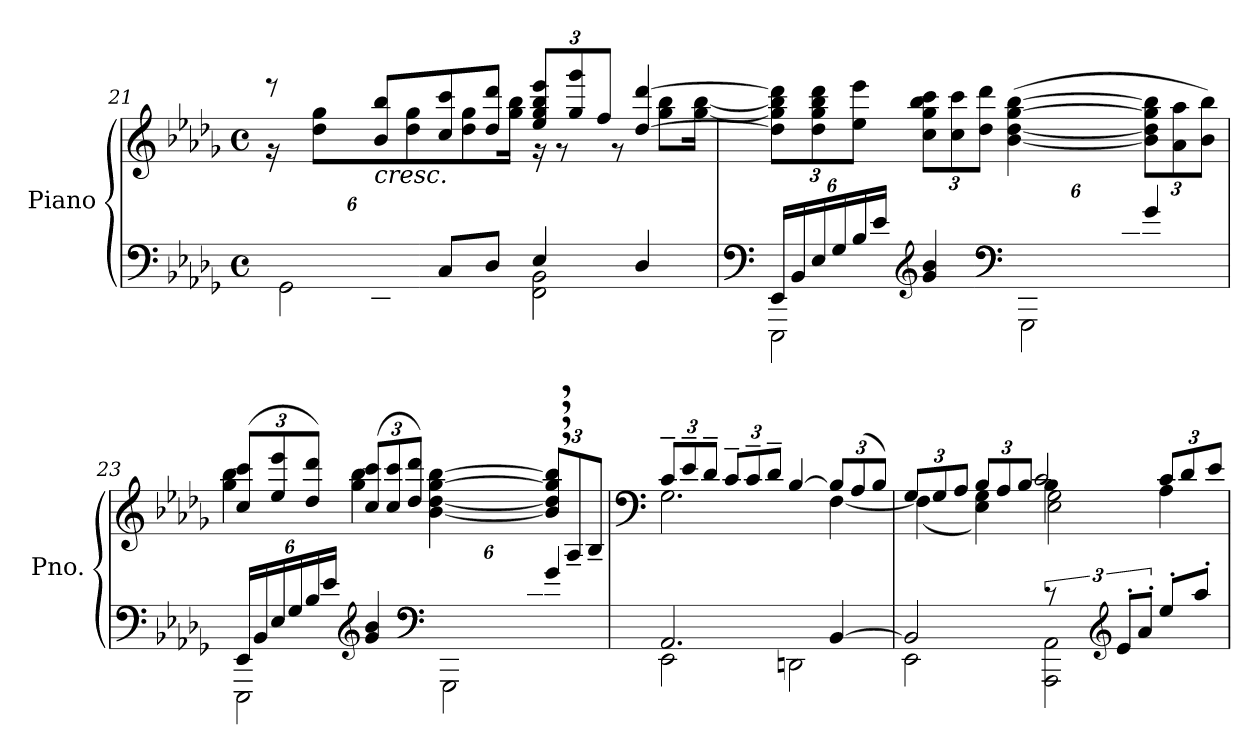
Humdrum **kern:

**kern	**kern
*part1	*part1
*staff2	*staff1
*I"Piano	*
*I'Pno.	*
!!LO:PB:g=z
*clefF4	*clefG2
*k[b-e-a-d-g-]	*k[b-e-a-d-g-]
*M4/4	*M4/4
*met(c)	*met(c)
*Xbrackettup	*
=21	=21
*^	*^
24GG-/LLyy	(>2GG-\	8r	16r
24D-/	.	.	.
.	.	.	8dd-\ 8gg-\L
24G-/	.	.	.
*clefG2	*	*	*
!	!	!LO:TX:b:i:t=cresc.	!
24B-/	.	8b-/ 8bb-/L	.
24d-/	.	.	.
.	.	.	8dd-\ 8gg-\
24g-/JJ	.	.	.
8a-/L	.	8cc/ 8ccc/	.
.	.	.	8dd-\ 8gg-\
8b-/J	.	8dd-/ 8ddd-/J	.
.	.	.	16gg-\ 16bb-\Jk
*	*	*Xbrackettup	*
4cc/	2d-\ 2g-\	12ee-/ 12gg-/ 12bb-/ 12eee-/L	16r
.	.	.	8r
.	.	12gg-/ 12ggg-/	.
.	.	12ff/J	.
.	.	.	8r
4b-/	.	[4dd-/ [4ddd-/	.
.	.	.	8gg-\ 8bb-\L
.	.	.	[16gg-\ [16bb-\Jk
*	*	*v	*v
=22	=22	=22
*clefF4	*	*
24EE-/LL	2EEE-\	12dd-\] 12gg-\] 12bb-\] 12ddd-\]L
24BB-/	.	.
24E-/	.	12dd-\ 12gg-\ 12bb-\ 12ddd-\
24G-/	.	.
24B-/	.	12ee-\ 12eee-\J)
24e-/JJ	.	.
*clefG2	*	*
4g-/ 4b-/	.	12cc\ 12gg-\ 12bb-\ 12ccc\L
.	.	12cc\ 12ccc\
.	.	12dd-\ 12ddd-\J
*clefF4	*	*
24GGG-/LLyy	2GGG-\	(>[4b-\ [4dd-\ [4gg-\ [4bb-\
24GG-/	.	.
24D-/	.	.
24G-/	.	.
24B-/	.	.
24d-/JJ	.	.
4g-/	.	12b-\] 12dd-\] 12gg-\] 12bb-\]L
.	.	12a-\ 12aa-\
.	.	12b-\ 12bb-\J)
!!LO:LB:g=z
=23	=23	=23
*	*	*^
24EE-/LL	2EEE-\	(>12cc/ 12ccc/L	4gg-\ 4bb-\
24BB-/	.	.	.
24E-/	.	12ee-/ 12eee-/	.
24G-/	.	.	.
24B-/	.	12dd-/ 12ddd-/J)	.
24e-/JJ	.	.	.
*clefG2	*	*	*
4g-/ 4b-/	.	(>12cc/ 12ccc/L	4gg-\ 4bb-\
.	.	12cc/ 12ccc/	.
.	.	12dd-/ 12ddd-/J)	.
*clefF4	*	*	*
24GGG-/LLyy	2GGG-\	[4b-\ [4dd-\ [4gg-\ [4bb-\	2ryy
24GG-/	.	.	.
24D-/	.	.	.
24G-/	.	.	.
24B-/	.	.	.
24d-/JJ	.	.	.
4g-/	.	12b-/], 12dd-/], 12gg-/], 12bb-/],L	.
.	.	12A-~/	.
.	.	12B-~/J	.
=24	=24	=24	=24
*	*	*clefF4	*
2.AA-/	2EE-\	12c~/L	2.G-\
.	.	12e-~/	.
.	.	12d-~/J	.
.	.	12c~/L	.
.	.	12c~/	.
.	.	12d-~/J	.
.	2DDn\	[4B-/	.
[4BB-/	.	12B-/L]	[4F\
.	.	(<12A-/	.
.	.	12B-/J)	.
!!LO:LB:g=z
=25	=25	=25	=25
*	*	*^	*^
2BB-/]	2EE-\	(>12G-/L	(<4F\]	2ryy	2.ryy
.	.	12G-/	.	.	.
.	.	12A-/J	.	.	.
.	.	12B-/L	4E-\ 4G-\)	.	.
.	.	12A-/	.	.	.
.	.	12B-/J	.	.	.
*brackettup	*	*	*	*	*
12r	2AAA-\ 2AA-\	(<4B-\	2E-\ 2G-\	2c/)	.
*clefG2	*	*	*	*	*
12e-'/L	.	.	.	.	.
12a-'/J	.	.	.	.	.
8ee-'/L	.	(12c/L	.	.	4A-\)
.	.	12d-/	.	.	.
8aa-'/J	.	.	.	.	.
.	.	12e-/J	.	.	.
*v	*v	*	*	*	*
*	*v	*v	*v	*v
=	=
*-	*-
